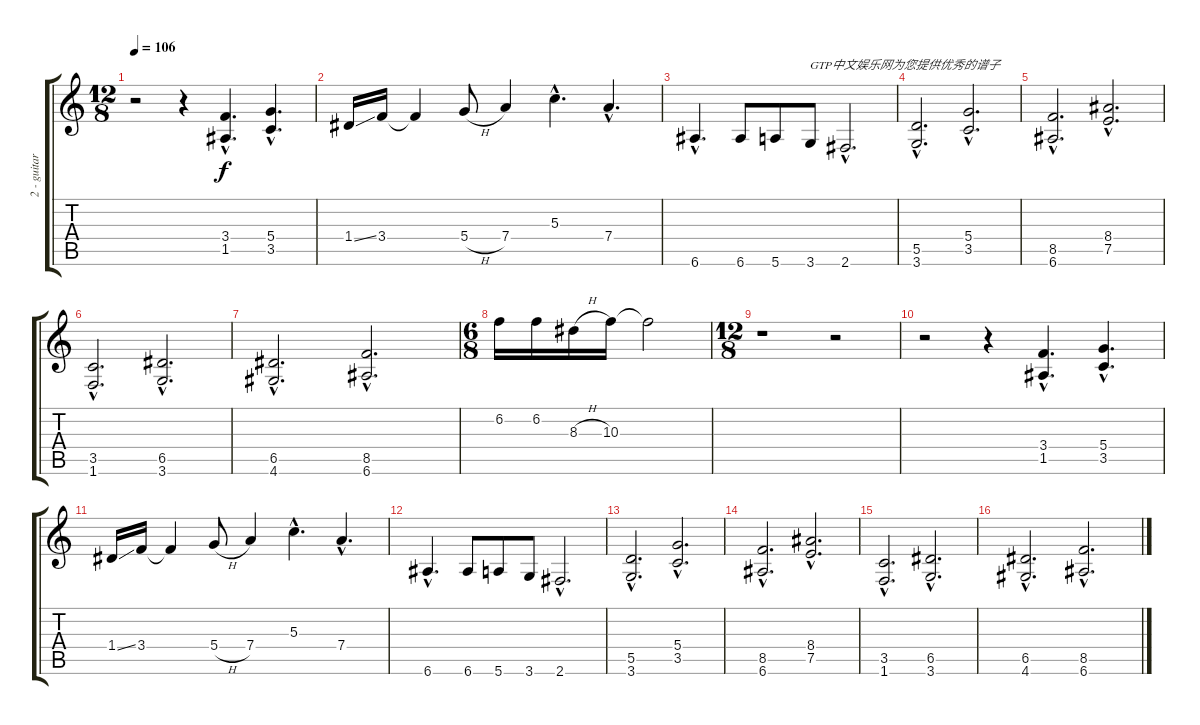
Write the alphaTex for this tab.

\track ("2 - guitar" "2 - guitar") {instrument distortionguitar}
\staff {score tabs}
\tuning (E4 B3 G3 D3 A2 E2) {hide}
\ts (12 8)
\tempo 106
\clef g2
\ks c
r.2{dy f} r.4 (3.4{hac} 1.5{hac}).4{d} (5.4{hac} 3.5{hac}).4{d} |
1.4{ss}.16 3.4.16 3.4{t}.4 5.4{h}.8 7.4.4 5.3{hac}.4{d} 7.4{hac}.4{d} |
6.6{hac}.4{d} 6.6.8 5.6.8 3.6.8{txt "GTP中文娱乐网为您提供优秀的谱子"} 2.6{hac}.2{d} |
(5.5{hac} 3.6{hac}).2{d} (5.4{hac} 3.5{hac}).2{d} |
(8.5{hac} 6.6{hac}).2{d} (8.4{hac} 7.5{hac}).2{d} |
(3.5{hac} 1.6{hac}).2{d} (6.5{hac} 3.6{hac}).2{d} |
(6.5{hac} 4.6{hac}).2{d} (8.5{hac} 6.6{hac}).2{d} |
\ts (6 8)
6.2.16 6.2.16 8.3{h}.16 10.3.16 10.3{t}.2 |
\ts (12 8)
r.1 r.2 |
r.2 r.4 (3.4{hac} 1.5{hac}).4{d} (5.4{hac} 3.5{hac}).4{d} |
1.4{ss}.16 3.4.16 3.4{t}.4 5.4{h}.8 7.4.4 5.3{hac}.4{d} 7.4{hac}.4{d} |
6.6{hac}.4{d} 6.6.8 5.6.8 3.6.8 2.6{hac}.2{d} |
(5.5{hac} 3.6{hac}).2{d} (5.4{hac} 3.5{hac}).2{d} |
(8.5{hac} 6.6{hac}).2{d} (8.4{hac} 7.5{hac}).2{d} |
(3.5{hac} 1.6{hac}).2{d} (6.5{hac} 3.6{hac}).2{d} |
(6.5{hac} 4.6{hac}).2{d} (8.5{hac} 6.6{hac}).2{d}
